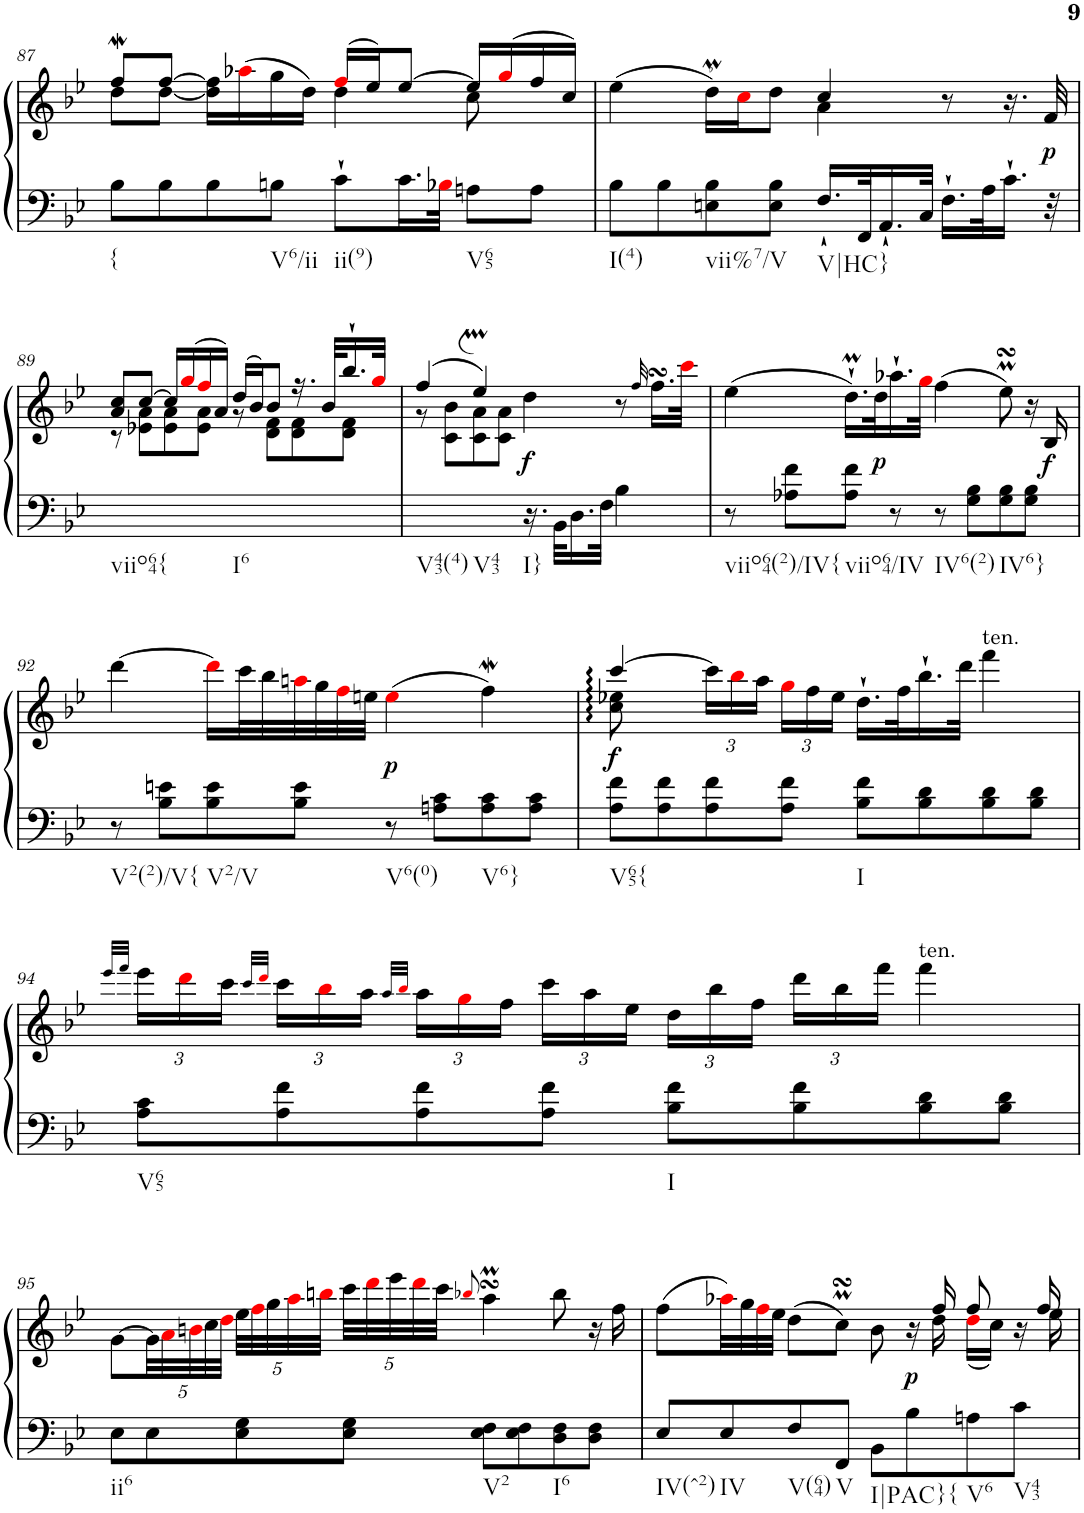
**kern	**kern	**dynam
*part1	*part1	*part1
*staff2	*staff1	*staff1/2
*I"Harpsichord	*	*
*I'Hch.	*	*
!!LO:PB:g=z
*clefF4	*clefG2	*
*k[b-e-]	*k[b-e-]	*
*M4/4	*M4/4	*
*met(c)	*met(c)	*
=87	=87	=87
*	*^	*
!LO:TX:b:t={	!	!	!
8B-\L	8ffW/L	8dd\L	.
8B-\	[8ff/J	[8dd\J	.
8B-\	16ryy	16dd\] 16ff\]LL	.
.	16ryy	(>16aa-Xi\	.
!LO:TX:b:t=V6/ii	!	!	!
8Bn\J	16ryy	16gg\	.
.	16ryy	16dd\JJ)	.
!LO:TX:b:t=ii(9)	!	!	!
8c`\L	(>16ffi/LL	4dd\	.
.	16ee-/J)	.	.
16.c\L	[8ee-/J	.	.
32B-Xi\JJk	.	.	.
!LO:TX:b:t=V65	!	!	!
8An\L	16ee-/LL]	8cc\	.
.	(>16ggi/	.	.
8A\J	16ff/	8ryy	.
.	16cc/JJ)	.	.
=88	=88	=88	=88
!LO:TX:b:t=I(4)	!	!	!
8B-\L	(>4ee-\	2ryy	.
8B-\	.	.	.
!LO:TX:b:t=vii%7/V	!	!	!
8En\ 8B-\	16ddm\LL)	.	.
.	16cci\J	.	.
8E\ 8B-\J	8dd\J	.	.
!LO:TX:b:t=V|HC}	!	!	!
16.F`/LL	4cc/	4a\	.
32FF/K	.	.	.
16.AA`/	.	.	.
32C/JJk	.	.	.
16.F`\LL	8r	4ryy	.
32A\K	.	.	.
16.c`\JJ	16.r	.	.
!	!	!	!LO:DY:b
32r	32f/	.	p
!!LO:LB:g=z	!!
=89	=89	=89	=89
!LO:TX:b:t=viio64{	!	!	!
!LO:TX:b:t=I6	!	!	!
1ryy	8a/ 8cc/L	8r	.
.	[8cc/J	8e-X\ 8a\L	.
.	16cc/LL]	8e-\ 8a\	.
.	(>16ggi/	.	.
.	16ffi/	8e-\ 8a\J	.
.	16a/JJ)	.	.
.	(>16dd/LL	8r	.
.	16b-/J)	.	.
.	8b-/J	8d\ 8f\L	.
.	16.r	8d\ 8f\	.
.	32b-/KLL	.	.
.	16.bb-`/	8d\ 8f\J	.
.	32ggi/JJk	.	.
=90	=90	=90	=90
!LO:TX:b:t=V43(4)	!	!	!
!LO:TX:b:t=V43	!	!	!
2ryy	(>4ff/	8r	.
.	.	8c\ 8b-\L	.
.	4ee-M/)	8c\ 8a\	.
.	.	8c\ 8a\J	.
!LO:TX:b:t=I}	!	!	!
!	!	!	!LO:DY:b
16.r	4dd\	2ryy	f
32BB-\KLL	.	.	.
16.D\	.	.	.
32F\JJk	.	.	.
4B-\	8r	.	.
.	32qff/	.	.
.	16.ffsSSS\LL	.	.
.	32ccci\JJk	.	.
*	*v	*v	*
=91	=91	=91
!LO:TX:b:t=viio64(2)/IV{	!	!
8r	(>4ee-\	.
8A-X\ 8f\L	.	.
!LO:TX:b:t=viio64/IV	!	!
8A-\ 8f\J	16.ddm`\LL)	.
!	!	!LO:DY:b
.	32dd\K	p
8r	16.aa-X`\	.
.	32ggi\JJk	.
!LO:TX:b:t=IV6(2)	!	!
8r	(>4ff\	.
8G\ 8B-\L	.	.
!LO:TX:b:t=IV6}	!	!
8G\ 8B-\	8ee-MsSSs\)	.
8G\ 8B-\J	16r	.
!	!	!LO:DY:b
.	16B-/	f
!!LO:LB:g=z
=92	=92	=92
!LO:TX:b:t=V2(2)/V{	!	!
8r	[4ddd\	.
8B-\ 8en\L	.	.
!LO:TX:b:t=V2/V	!	!
8B-\ 8e\	16dddi\LL]	.
.	32ccc\L	.
.	32bb-\	.
8B-\ 8e\J	32aani\	.
.	32gg\	.
.	32ffi\	.
.	32een\JJJ	.
!LO:TX:b:t=V6(0)	!	!
!	!	!LO:DY:b
8r	(>4eei\	p
8An\ 8c\L	.	.
!LO:TX:b:t=V6}	!	!
8A\ 8c\	4ffW\)	.
8A\ 8c\J	.	.
=93	=93	=93
*	*^	*
!LO:TX:b:t=V65{	!	!	!
!	!	!	!LO:DY:b
8A\ 8f\L	[4ccc/	8cc\ 8ee-X\	f
8A\ 8f\	.	4.ryy	.
*	*Xbrackettup	*	*
8A\ 8f\	24ccc\LL]	.	.
.	24bb-i\	.	.
.	24aa\JJ	.	.
8A\ 8f\J	24ggi\LL	.	.
.	24ff\	.	.
.	24ee-\JJ	.	.
!LO:TX:b:t=I	!	!	!
8B-\ 8f\L	16.dd`\LL	2ryy	.
.	32ff\K	.	.
8B-\ 8d\	16.bb-`\	.	.
.	32ddd\JJk	.	.
!	!LO:TX:a:t=ten.	!	!
8B-\ 8d\	4fff\	.	.
8B-\ 8d\J	.	.	.
*	*v	*v	*
!!LO:LB:g=z
=94	=94	=94
.	32qeee-/LLL	.
.	32qfff/JJJ	.
!LO:TX:b:t=V65	!	!
8A\ 8c\L	24eee-\LL	.
.	24dddi\	.
.	24ccc\JJ	.
.	32qccc/LLL	.
.	32qdddi/JJJ	.
8A\ 8f\	24ccc\LL	.
.	24bb-i\	.
.	24aa\JJ	.
.	32qaa/LLL	.
.	32qbb-i/JJJ	.
8A\ 8f\	24aa\LL	.
.	24ggi\	.
.	24ff\JJ	.
8A\ 8f\J	24ccc\LL	.
.	24aa\	.
.	24ee-\JJ	.
!LO:TX:b:t=I	!	!
8B-\ 8f\L	24dd\LL	.
.	24bb-\	.
.	24ff\JJ	.
8B-\ 8f\	24ddd\LL	.
.	24bb-\	.
.	24fff\JJ	.
!	!LO:TX:a:t=ten.	!
8B-\ 8d\	4fff\	.
8B-\ 8d\J	.	.
!!LO:LB:g=z
=95	=95	=95
!LO:TX:b:t=ii6	!	!
8E-\L	[8g\L	.
8E-\	40g\LL]	.
.	40ai\	.
.	40bni\	.
.	40cc\	.
.	40ddi\JJJ	.
8E-\ 8G\	40ee-\LLL	.
.	40ffi\	.
.	40gg\	.
.	40aai\	.
.	40bbni\JJJ	.
8E-\ 8G\J	40ccc\LLL	.
.	40dddi\	.
.	40eee-\	.
.	40dddi\	.
.	40ccc\JJJ	.
.	8qbb-Xi/	.
!LO:TX:b:t=V2	!	!
8E-\ 8F\L	4aasSsSm\	.
8E-\ 8F\	.	.
!LO:TX:b:t=I6	!	!
8D\ 8F\	8bb-\	.
8D\ 8F\J	16r	.
.	16ff\	.
=96	=96	=96
*	*^	*
!LO:TX:b:t=IV(^2)	!	!	!
8E-/L	(>8ff\L	2ryy	.
!LO:TX:b:t=IV	!	!	!
8E-/	32aa-Xi\LL)	.	.
.	32gg\	.	.
.	32ffi\	.	.
.	32ee-\JJJ	.	.
!LO:TX:b:t=V(64)	!	!	!
8F/	(>8dd\L	.	.
!LO:TX:b:t=V	!	!	!
8FF/J	8ccMsSSS\J)	.	.
!LO:TX:b:t=I|PAC}{	!	!	!
8BB-\L	8ryy	8b-\	.
!	!	!	!LO:DY:a=2
8B-\	16r	16ryy	p
.	16ff/	16dd\	.
!LO:TX:b:t=V6	!	!	!
8An\	8ff/	(<16ddi\LL	.
.	.	16cc\JJ)	.
!LO:TX:b:t=V43	!	!	!
8c\J	16r	16ryy	.
.	16ff/	16ee-\	.
*	*v	*v	*
=	=	=
*-	*-	*-
